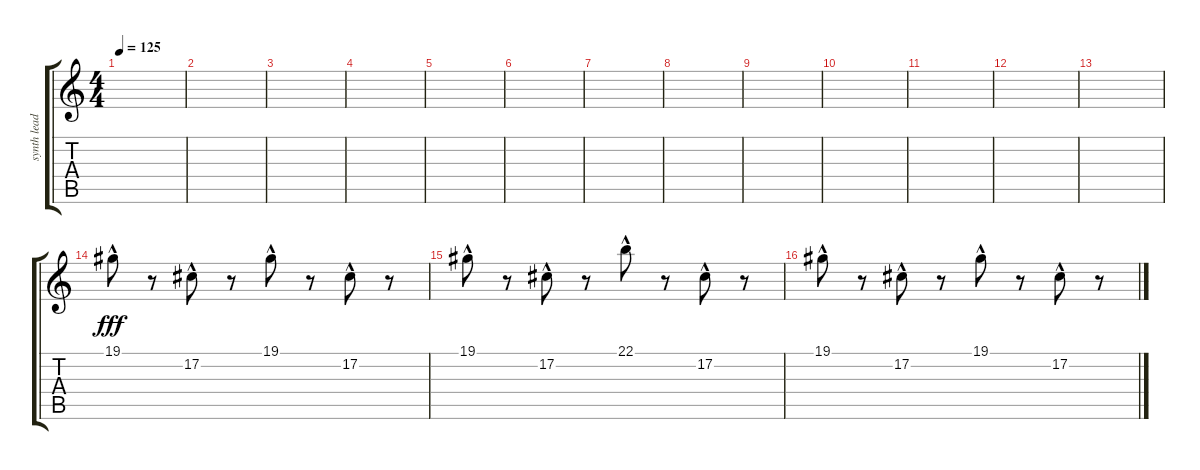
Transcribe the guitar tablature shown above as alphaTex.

\track ("synth lead 2" "synth lead") {instrument lead2sawtooth}
\staff {score tabs}
\tuning (Db4 Ab3 E3 B2 Gb2 B1) {hide}
\ts (4 4)
\tempo 125
\clef g2
\ks c
|
|
|
|
|
|
|
|
|
|
|
|
|
19.1{hac}.8{dy fff instrument acousticgrandpiano} r.8 17.2{hac}.8 r.8 19.1{hac}.8 r.8 17.2{hac}.8 r.8 |
19.1{hac}.8 r.8 17.2{hac}.8 r.8 22.1{hac}.8 r.8 17.2{hac}.8 r.8 |
19.1{hac}.8 r.8 17.2{hac}.8 r.8 19.1{hac}.8 r.8 17.2{hac}.8 r.8
